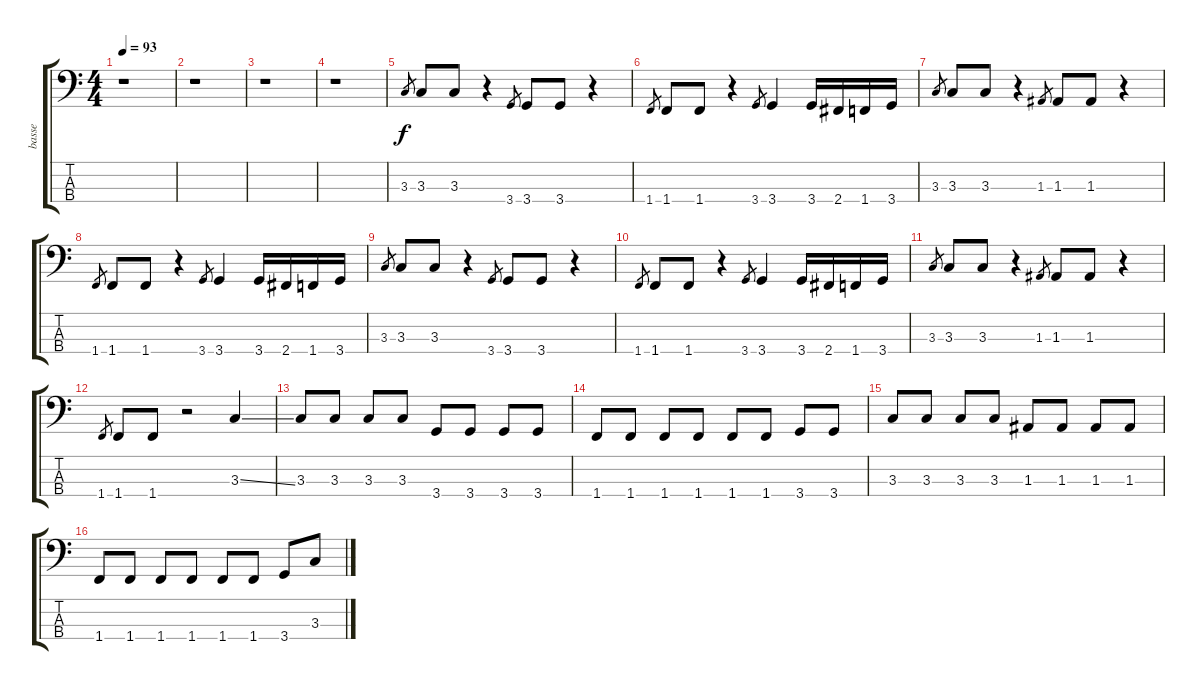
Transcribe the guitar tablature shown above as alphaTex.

\track ("basse" "basse") {instrument electricbassfinger}
\staff {score tabs}
\tuning (G2 D2 A1 E1) {hide}
\ts (4 4)
\tempo 93
\clef f4
\ks c
r.1{dy f instrument electricbassfinger} |
r.1 |
r.1 |
r.1 |
3.3.8{gr} 3.3.8 3.3.8 r.4 3.4.8{gr} 3.4.8 3.4.8 r.4 |
1.4.8{gr} 1.4.8 1.4.8 r.4 3.4.8{gr} 3.4.4 3.4.16 2.4.16 1.4.16 3.4.16 |
3.3.8{gr} 3.3.8 3.3.8 r.4 1.3.8{gr} 1.3.8 1.3.8 r.4 |
1.4.8{gr} 1.4.8 1.4.8 r.4 3.4.8{gr} 3.4.4 3.4.16 2.4.16 1.4.16 3.4.16 |
3.3.8{gr} 3.3.8 3.3.8 r.4 3.4.8{gr} 3.4.8 3.4.8 r.4 |
1.4.8{gr} 1.4.8 1.4.8 r.4 3.4.8{gr} 3.4.4 3.4.16 2.4.16 1.4.16 3.4.16 |
3.3.8{gr} 3.3.8 3.3.8 r.4 1.3.8{gr} 1.3.8 1.3.8 r.4 |
1.4.8{gr} 1.4.8 1.4.8 r.2 3.3{ss}.4 |
3.3.8 3.3.8 3.3.8 3.3.8 3.4.8 3.4.8 3.4.8 3.4.8 |
1.4.8 1.4.8 1.4.8 1.4.8 1.4.8 1.4.8 3.4.8 3.4.8 |
3.3.8 3.3.8 3.3.8 3.3.8 1.3.8 1.3.8 1.3.8 1.3.8 |
1.4.8 1.4.8 1.4.8 1.4.8 1.4.8 1.4.8 3.4.8 3.3.8
